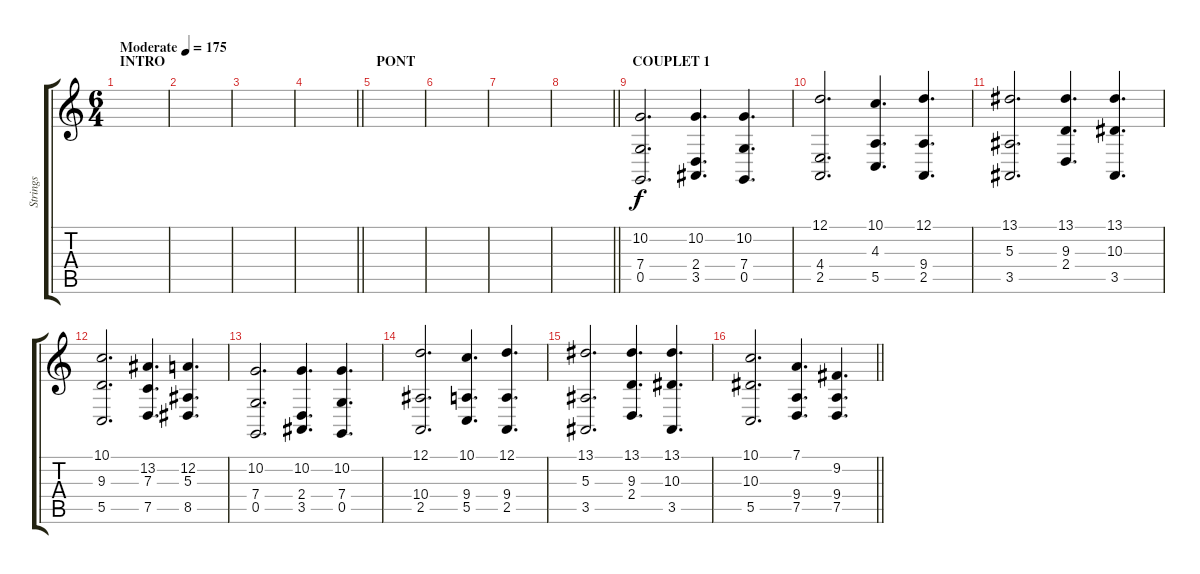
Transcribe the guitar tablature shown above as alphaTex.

\track ("Strings" "Strings") {instrument stringensemble1}
\staff {score tabs}
\tuning (D4 A3 F3 C3 G2 D2) {hide}
\ts (6 4)
\section ("" "INTRO")
\tempo (175 "Moderate")
\clef g2
\ks c
|
|
|
\barLineRight lightlight
|
\section ("" "PONT")
|
|
|
\barLineRight lightlight
|
\section ("" "COUPLET 1")
(10.2 7.4 0.5).2{d} (10.2 2.4 3.5).4{d} (10.2 7.4 0.5).4{d} |
(12.1 4.4 2.5).2{d} (10.1 4.3 5.5).4{d} (12.1 9.4 2.5).4{d} |
(13.1 5.3 3.5).2{d} (13.1 9.3 2.4).4{d} (13.1 10.3 3.5).4{d} |
(10.1 9.3 5.5).2{d} (13.2 7.3 7.5).4{d} (12.2 5.3 8.5).4{d} |
(10.2 7.4 0.5).2{d} (10.2 2.4 3.5).4{d} (10.2 7.4 0.5).4{d} |
(12.1 10.4 2.5).2{d} (10.1 9.4 5.5).4{d} (12.1 9.4 2.5).4{d} |
(13.1 5.3 3.5).2{d} (13.1 9.3 2.4).4{d} (13.1 10.3 3.5).4{d} |
\barLineRight lightlight
(10.1 10.3 5.5).2{d} (7.1 9.4 7.5).4{d} (9.2 9.4 7.5).4{d}
